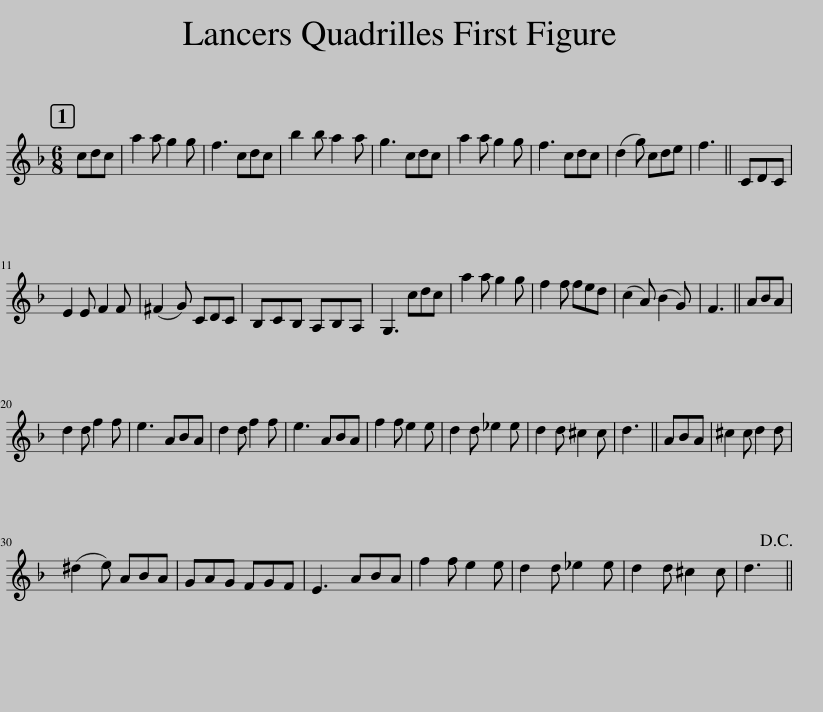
X:1
L:1/8
M:6/8
I:linebreak $
K:F
V:1 treble
V:1
 cdc | a2 a g2 g | f3 cdc | b2 b a2 a | g3 cdc | %5
 a2 a g2 g | f3 cdc | (d2 g) cde | f3 || CDC |$ %10
 E2 E F2 F | (^F2 G) CDC | B,CB, A,B,A, | G,3 cdc | a2 a g2 g | %15
 f2 f fed | (c2 A) (B2 G) | F3 || ABA |$ d2 d f2 f | %20
 e3 ABA | d2 d f2 f | e3 ABA | f2 f e2 e | d2 d _e2 e | %25
 d2 d ^c2 c | d3 || ABA | ^c2 c d2 d |$ (^d2 e) ABA | %30
 GAG FGF | E3 ABA | f2 f e2 e | d2 d _e2 e | d2 d ^c2 c | %35
 d3!D.C.! || %36
